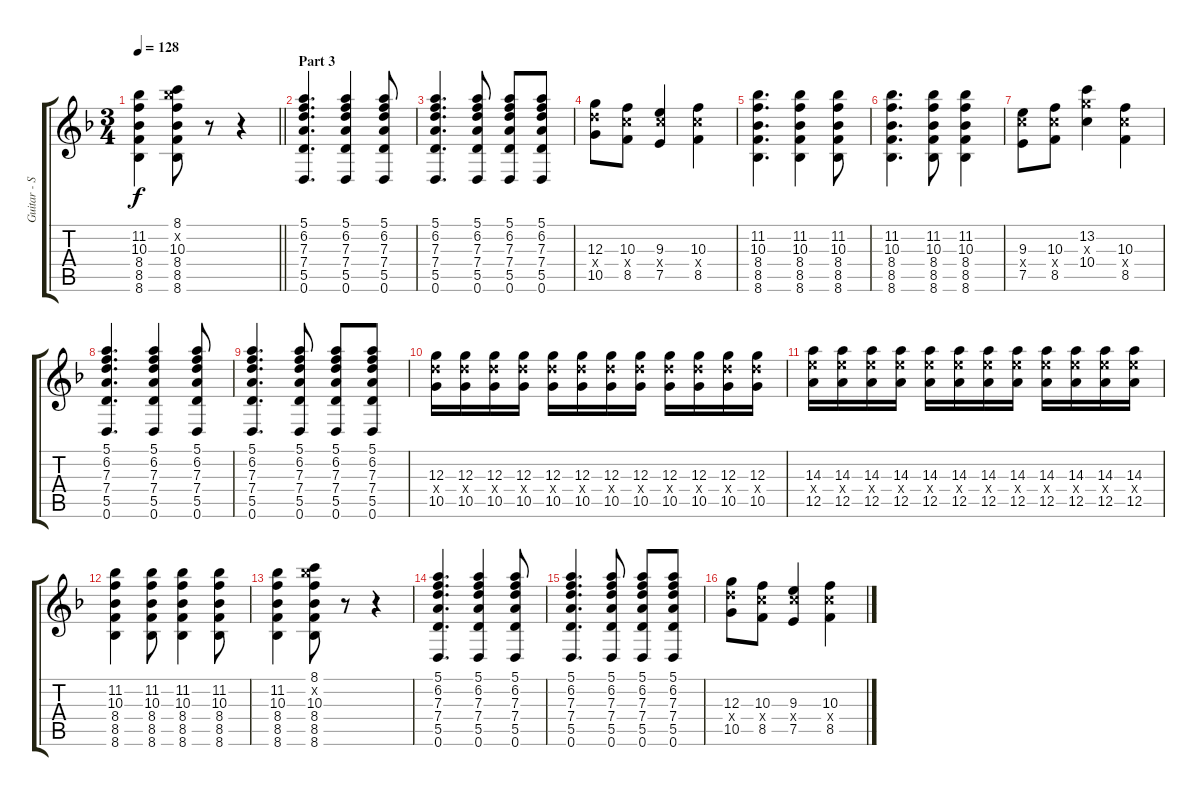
\track ("Guitar - Simon Neil" "Guitar - S") {instrument electricguitarclean}
\staff {score tabs}
\tuning (E4 B3 G3 D3 A2 D2) {hide}
\ts (3 4)
\tempo 128
\clef g2
\barLineRight lightlight
\ks dminor
(11.2 10.3 8.4 8.5 8.6).4{dy f} (8.1 11.2{x} 10.3 8.4 8.5 8.6).8 r.8 r.4 |
\section ("" "Part 3")
(5.1 6.2 7.3 7.4 5.5 0.6).4{d} (5.1 6.2 7.3 7.4 5.5 0.6).4 (5.1 6.2 7.3 7.4 5.5 0.6).8 |
(5.1 6.2 7.3 7.4 5.5 0.6).4{d} (5.1 6.2 7.3 7.4 5.5 0.6).8 (5.1 6.2 7.3 7.4 5.5 0.6).8 (5.1 6.2 7.3 7.4 5.5 0.6).8 |
(12.3 12.4{x} 10.5).8 (10.3 10.4{x} 8.5).8 (9.3 10.4{x} 7.5).4 (10.3 10.4{x} 8.5).4 |
(11.2 10.3 8.4 8.5 8.6).4{d} (11.2 10.3 8.4 8.5 8.6).4 (11.2 10.3 8.4 8.5 8.6).8 |
(11.2 10.3 8.4 8.5 8.6).4{d} (11.2 10.3 8.4 8.5 8.6).8 (11.2 10.3 8.4 8.5 8.6).4 |
(9.3 10.4{x} 7.5).8 (10.3 10.4{x} 8.5).8 (13.2 12.3{x} 10.4).4 (10.3 10.4{x} 8.5).4 |
(5.1 6.2 7.3 7.4 5.5 0.6).4{d} (5.1 6.2 7.3 7.4 5.5 0.6).4 (5.1 6.2 7.3 7.4 5.5 0.6).8 |
(5.1 6.2 7.3 7.4 5.5 0.6).4{d} (5.1 6.2 7.3 7.4 5.5 0.6).8 (5.1 6.2 7.3 7.4 5.5 0.6).8 (5.1 6.2 7.3 7.4 5.5 0.6).8 |
(12.3 12.4{x} 10.5).16 (12.3 12.4{x} 10.5).16 (12.3 12.4{x} 10.5).16 (12.3 12.4{x} 10.5).16 (12.3 12.4{x} 10.5).16 (12.3 12.4{x} 10.5).16 (12.3 12.4{x} 10.5).16 (12.3 12.4{x} 10.5).16 (12.3 12.4{x} 10.5).16 (12.3 12.4{x} 10.5).16 (12.3 12.4{x} 10.5).16 (12.3 12.4{x} 10.5).16 |
(14.3 14.4{x} 12.5).16 (14.3 14.4{x} 12.5).16 (14.3 14.4{x} 12.5).16 (14.3 14.4{x} 12.5).16 (14.3 14.4{x} 12.5).16 (14.3 14.4{x} 12.5).16 (14.3 14.4{x} 12.5).16 (14.3 14.4{x} 12.5).16 (14.3 14.4{x} 12.5).16 (14.3 14.4{x} 12.5).16 (14.3 14.4{x} 12.5).16 (14.3 14.4{x} 12.5).16 |
(11.2 10.3 8.4 8.5 8.6).4 (11.2 10.3 8.4 8.5 8.6).8 (11.2 10.3 8.4 8.5 8.6).4 (11.2 10.3 8.4 8.5 8.6).8 |
(11.2 10.3 8.4 8.5 8.6).4 (8.1 11.2{x} 10.3 8.4 8.5 8.6).8 r.8 r.4 |
(5.1 6.2 7.3 7.4 5.5 0.6).4{d} (5.1 6.2 7.3 7.4 5.5 0.6).4 (5.1 6.2 7.3 7.4 5.5 0.6).8 |
(5.1 6.2 7.3 7.4 5.5 0.6).4{d} (5.1 6.2 7.3 7.4 5.5 0.6).8 (5.1 6.2 7.3 7.4 5.5 0.6).8 (5.1 6.2 7.3 7.4 5.5 0.6).8 |
(12.3 12.4{x} 10.5).8 (10.3 10.4{x} 8.5).8 (9.3 10.4{x} 7.5).4 (10.3 10.4{x} 8.5).4
